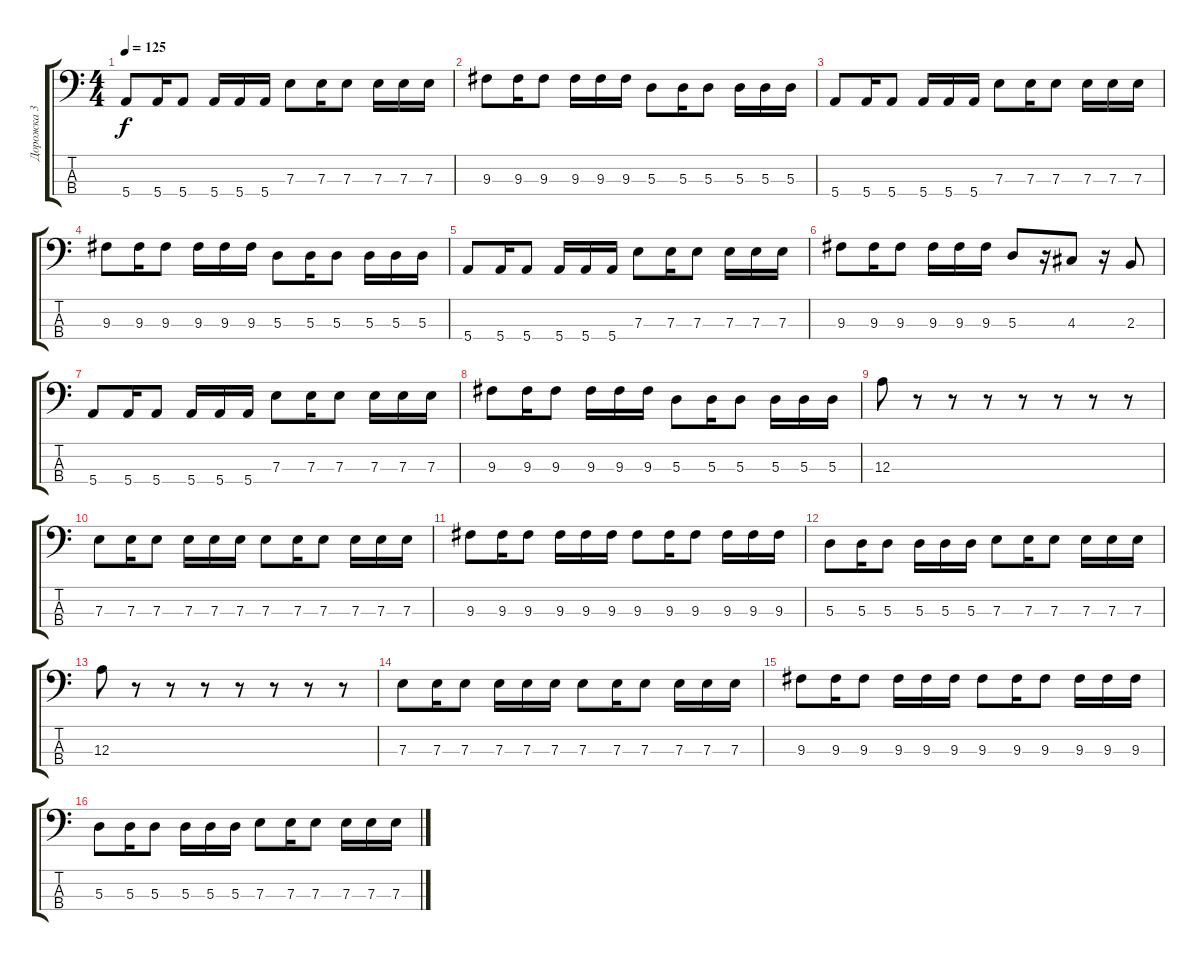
\track ("Дорожка 3" "Дорожка 3") {instrument electricbasspick}
\staff {score tabs}
\tuning (G2 D2 A1 E1) {hide}
\ts (4 4)
\tempo 125
\clef f4
\ks c
5.4.8{dy f instrument electricbasspick} 5.4.16 5.4.8 5.4.16 5.4.16 5.4.16 7.3.8 7.3.16 7.3.8 7.3.16 7.3.16 7.3.16 |
9.3.8 9.3.16 9.3.8 9.3.16 9.3.16 9.3.16 5.3.8 5.3.16 5.3.8 5.3.16 5.3.16 5.3.16 |
5.4.8 5.4.16 5.4.8 5.4.16 5.4.16 5.4.16 7.3.8 7.3.16 7.3.8 7.3.16 7.3.16 7.3.16 |
9.3.8 9.3.16 9.3.8 9.3.16 9.3.16 9.3.16 5.3.8 5.3.16 5.3.8 5.3.16 5.3.16 5.3.16 |
5.4.8 5.4.16 5.4.8 5.4.16 5.4.16 5.4.16 7.3.8 7.3.16 7.3.8 7.3.16 7.3.16 7.3.16 |
9.3.8 9.3.16 9.3.8 9.3.16 9.3.16 9.3.16 5.3.8 r.16 4.3.8 r.16 2.3.8 |
5.4.8 5.4.16 5.4.8 5.4.16 5.4.16 5.4.16 7.3.8 7.3.16 7.3.8 7.3.16 7.3.16 7.3.16 |
9.3.8 9.3.16 9.3.8 9.3.16 9.3.16 9.3.16 5.3.8 5.3.16 5.3.8 5.3.16 5.3.16 5.3.16 |
12.3.8 r.8 r.8 r.8 r.8 r.8 r.8 r.8 |
7.3.8 7.3.16 7.3.8 7.3.16 7.3.16 7.3.16 7.3.8 7.3.16 7.3.8 7.3.16 7.3.16 7.3.16 |
9.3.8 9.3.16 9.3.8 9.3.16 9.3.16 9.3.16 9.3.8 9.3.16 9.3.8 9.3.16 9.3.16 9.3.16 |
5.3.8 5.3.16 5.3.8 5.3.16 5.3.16 5.3.16 7.3.8 7.3.16 7.3.8 7.3.16 7.3.16 7.3.16 |
12.3.8 r.8 r.8 r.8 r.8 r.8 r.8 r.8 |
7.3.8 7.3.16 7.3.8 7.3.16 7.3.16 7.3.16 7.3.8 7.3.16 7.3.8 7.3.16 7.3.16 7.3.16 |
9.3.8 9.3.16 9.3.8 9.3.16 9.3.16 9.3.16 9.3.8 9.3.16 9.3.8 9.3.16 9.3.16 9.3.16 |
5.3.8 5.3.16 5.3.8 5.3.16 5.3.16 5.3.16 7.3.8 7.3.16 7.3.8 7.3.16 7.3.16 7.3.16
